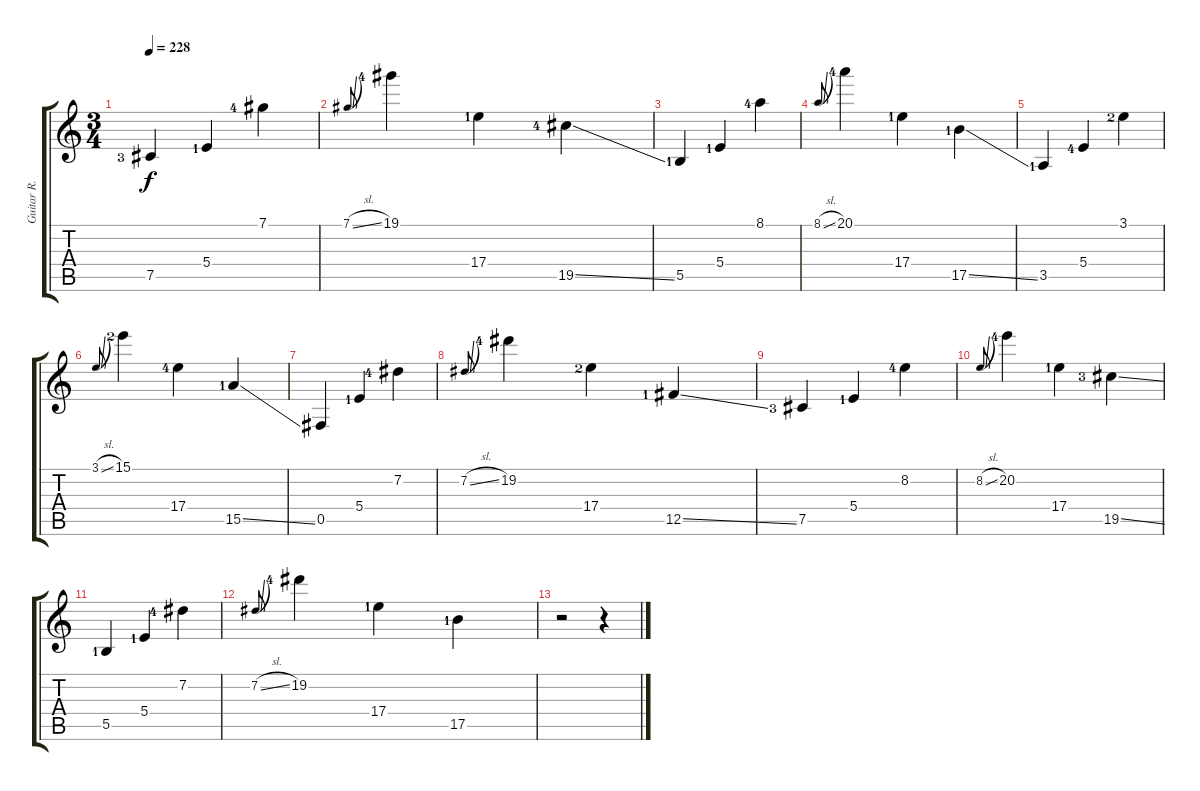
\track ("Guitar R." "Guitar R.") {instrument distortionguitar}
\staff {score tabs}
\tuning (Db4 Ab3 E3 B2 Gb2 B1) {hide}
\ts (3 4)
\tempo 228
\clef g2
\ks c
7.5{lf 4}.4{dy f} 5.4{lf 2}.4 7.1{lf 5}.4 |
7.1{sl}.8{gr onbeat} 19.1{lf 5}.4 17.4{lf 2}.4 19.5{ss lf 5}.4 |
5.5{lf 2}.4 5.4{lf 2}.4 8.1{lf 5}.4 |
8.1{sl}.8{gr onbeat} 20.1{lf 5}.4 17.4{lf 2}.4 17.5{ss lf 2}.4 |
3.5{lf 2}.4 5.4{lf 5}.4 3.1{lf 3}.4 |
3.1{sl}.8{gr onbeat} 15.1{lf 3}.4 17.4{lf 5}.4 15.5{ss lf 2}.4 |
0.5.4 5.4{lf 2}.4 7.2{lf 5}.4 |
7.2{sl}.8{gr onbeat} 19.2{lf 5}.4 17.4{lf 3}.4 12.5{ss lf 2}.4 |
7.5{lf 4}.4 5.4{lf 2}.4 8.2{lf 5}.4 |
8.2{sl}.8{gr onbeat} 20.2{lf 5}.4 17.4{lf 2}.4 19.5{ss lf 4}.4 |
5.5{lf 2}.4 5.4{lf 2}.4 7.2{lf 5}.4 |
7.2{sl}.8{gr onbeat} 19.2{lf 5}.4 17.4{lf 2}.4 17.5{lf 2}.4 |
r.2 r.4
